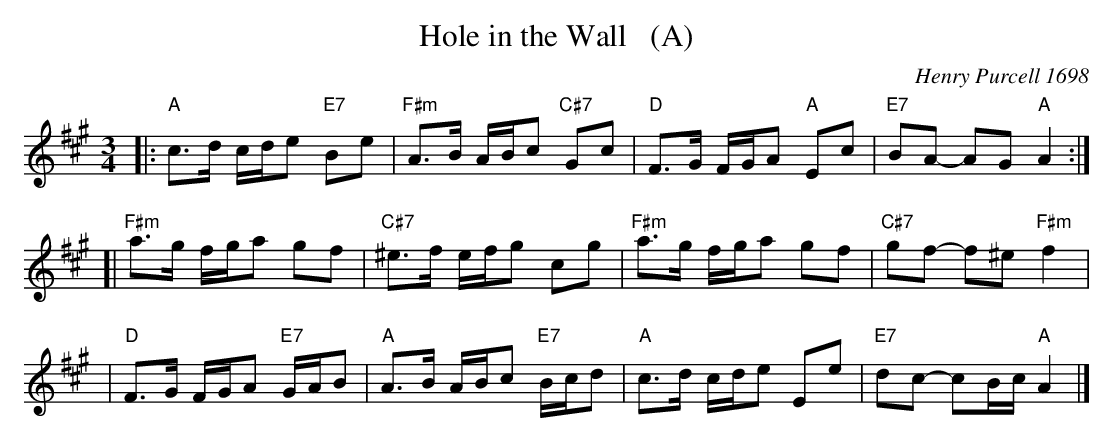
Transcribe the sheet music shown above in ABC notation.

X:1
T: Hole in the Wall   (A)
C: Henry Purcell 1698
M: 3/4
L: 1/8
K: A
|: "A"c>d c/d/e "E7"Be | "F#m"A>B A/B/c "C#7"Gc | "D"F>G F/G/A "A"Ec | "E7"BA- AG "A"A2 :|
[| "F#m"a>g f/g/a gf | "C#7"^e>f e/f/g cg | "F#m"a>g f/g/a gf | "C#7"gf- f^e "F#m"f2 |
| "D"F>G F/G/A "E7"G/A/B | "A"A>B A/B/c "E7"B/c/d | "A"c>d c/d/e Ee | "E7"dc- cB/c/ "A"A2 |]
